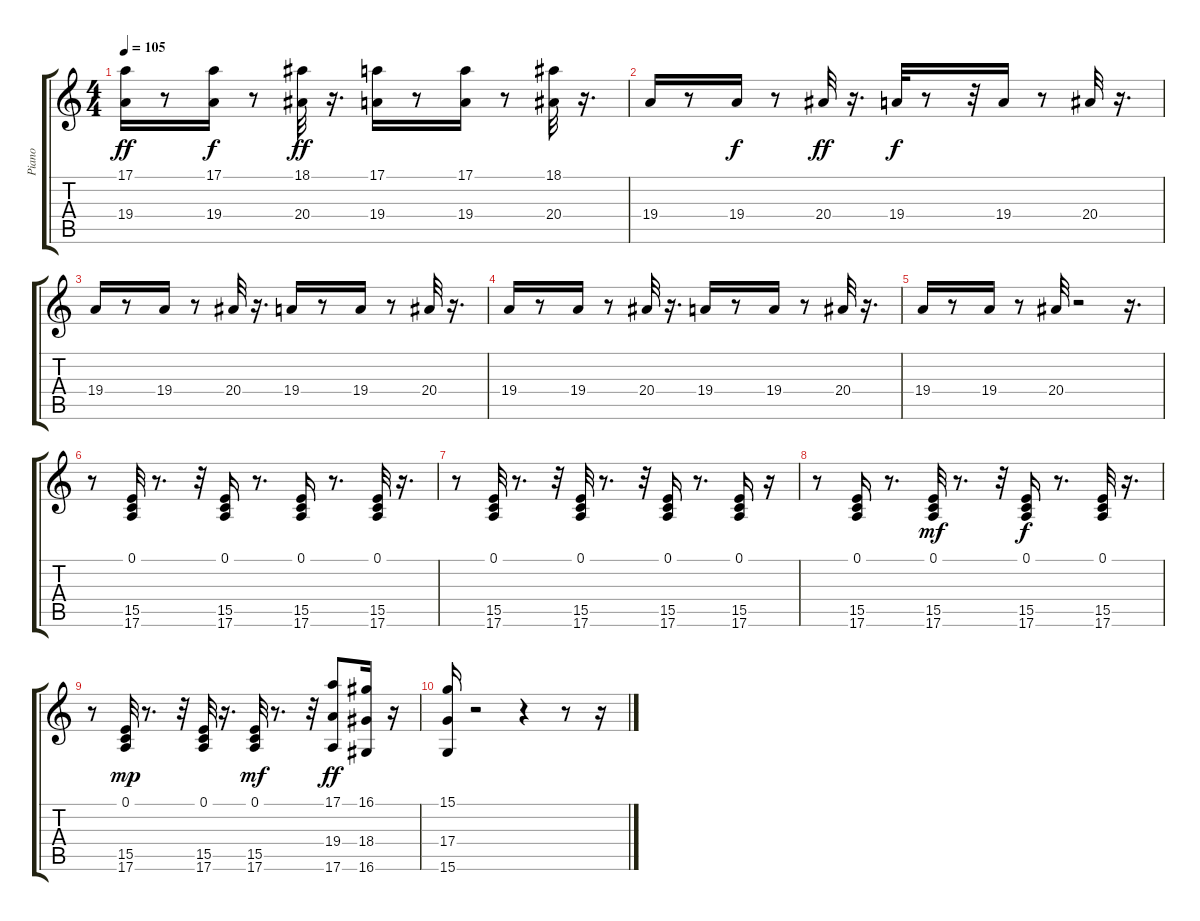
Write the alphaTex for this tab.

\track ("Piano" "Piano") {instrument acousticgrandpiano}
\staff {score tabs}
\tuning (E4 B3 G3 D3 A2 E2) {hide}
\ts (4 4)
\tempo 105
\clef g2
\ks c
(17.1 19.4).16{dy ff} r.8 (17.1 19.4).16{dy f} r.8 (18.1 20.4).32{dy ff} r.16{d} (17.1 19.4).16 r.8 (17.1 19.4).16 r.8 (18.1 20.4).32 r.16{d} |
19.4.16 r.8 19.4.16{dy f} r.8 20.4.32{dy ff} r.16{d} 19.4.32{dy f} r.8 r.32 19.4.16 r.8 20.4.32 r.16{d} |
19.4.16 r.8 19.4.16 r.8 20.4.32 r.16{d} 19.4.16 r.8 19.4.16 r.8 20.4.32 r.16{d} |
19.4.16 r.8 19.4.16 r.8 20.4.32 r.16{d} 19.4.16 r.8 19.4.16 r.8 20.4.32 r.16{d} |
19.4.16 r.8 19.4.16 r.8 20.4.32 r.2 r.16{d} |
r.8 (0.1 15.5 17.6).32 r.8{d} r.32 (0.1 15.5 17.6).16 r.8{d} (0.1 15.5 17.6).16 r.8{d} (0.1 15.5 17.6).32 r.16{d} |
r.8 (0.1 15.5 17.6).32 r.8{d} r.32 (0.1 15.5 17.6).32 r.8{d} r.32 (0.1 15.5 17.6).16 r.8{d} (0.1 15.5 17.6).16 r.16 |
r.8 (0.1 15.5 17.6).16 r.8{d} (0.1 15.5 17.6).32{dy mf} r.8{d} r.32 (0.1 15.5 17.6).16{dy f} r.8{d} (0.1 15.5 17.6).32 r.16{d} |
r.8 (0.1 15.5 17.6).32{dy mp} r.8{d} r.32 (0.1 15.5 17.6).32 r.16{d} (0.1 15.5 17.6).32{dy mf} r.8{d} r.32 (17.1 19.4 17.6).8{dy ff} (16.1 18.4 16.6).16 r.16 |
(15.1 17.4 15.6).16 r.2 r.4 r.8 r.16
